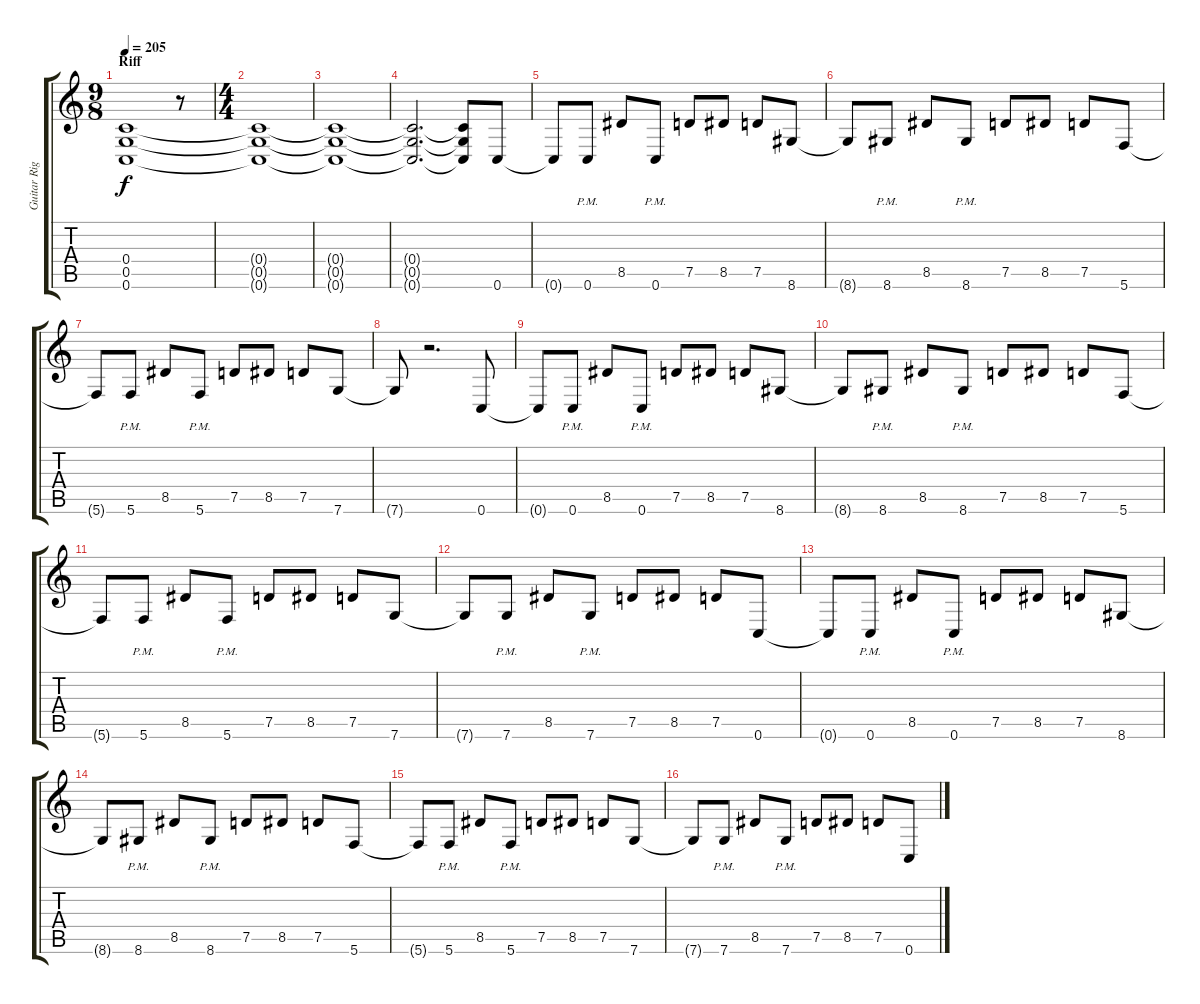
\track ("Guitar Right" "Guitar Rig") {instrument overdrivenguitar}
\staff {score tabs}
\tuning (D4 A3 F3 C3 G2 C2) {hide}
\ts (9 8)
\section ("" "Riff")
\tempo 205
\clef g2
\ks c
(0.4 0.5 0.6).1{dy f} r.8 |
\ts (4 4)
(0.4{t} 0.5{t} 0.6{t}).1 |
(0.4{t} 0.5{t} 0.6{t}).1 |
(0.4{t} 0.5{t} 0.6{t}).2{d} (0.4{t} 0.5{t} 0.6{t}).8 0.6.8 |
0.6{t}.8 0.6{pm}.8 8.5.8 0.6{pm}.8 7.5.8 8.5.8 7.5.8 8.6.8 |
8.6{t}.8 8.6{pm}.8 8.5.8 8.6{pm}.8 7.5.8 8.5.8 7.5.8 5.6.8 |
5.6{t}.8 5.6{pm}.8 8.5.8 5.6{pm}.8 7.5.8 8.5.8 7.5.8 7.6.8 |
7.6{t}.8 r.2{d} 0.6.8 |
0.6{t}.8 0.6{pm}.8 8.5.8 0.6{pm}.8 7.5.8 8.5.8 7.5.8 8.6.8 |
8.6{t}.8 8.6{pm}.8 8.5.8 8.6{pm}.8 7.5.8 8.5.8 7.5.8 5.6.8 |
5.6{t}.8 5.6{pm}.8 8.5.8 5.6{pm}.8 7.5.8 8.5.8 7.5.8 7.6.8 |
7.6{t}.8 7.6{pm}.8 8.5.8 7.6{pm}.8 7.5.8 8.5.8 7.5.8 0.6.8 |
0.6{t}.8 0.6{pm}.8 8.5.8 0.6{pm}.8 7.5.8 8.5.8 7.5.8 8.6.8 |
8.6{t}.8 8.6{pm}.8 8.5.8 8.6{pm}.8 7.5.8 8.5.8 7.5.8 5.6.8 |
5.6{t}.8 5.6{pm}.8 8.5.8 5.6{pm}.8 7.5.8 8.5.8 7.5.8 7.6.8 |
7.6{t}.8 7.6{pm}.8 8.5.8 7.6{pm}.8 7.5.8 8.5.8 7.5.8 0.6.8
